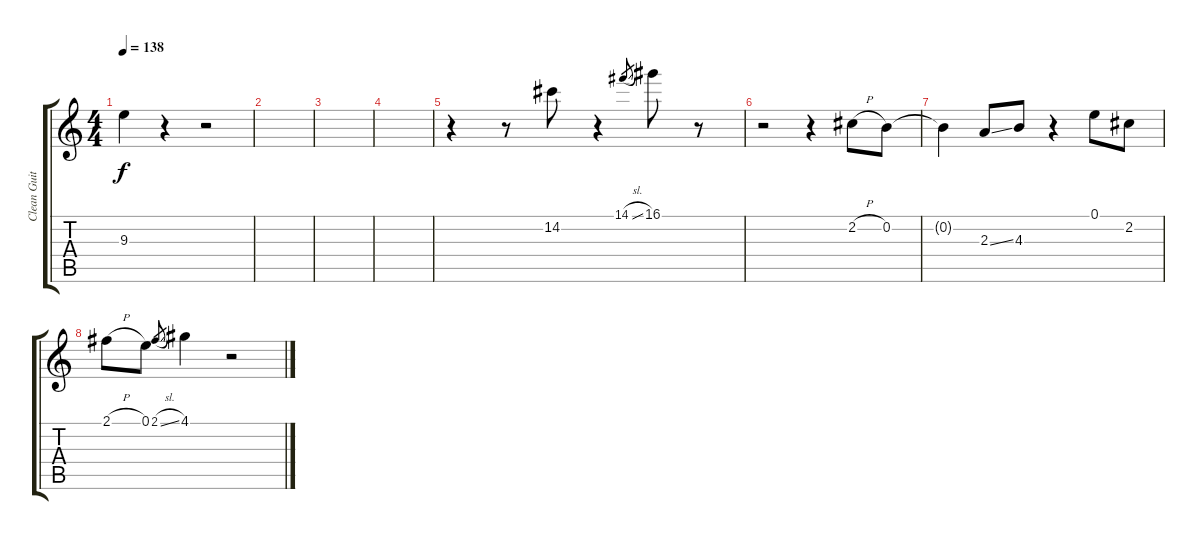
\track ("Clean Guitar w/ slide" "Clean Guit") {instrument electricguitarjazz}
\staff {score tabs}
\tuning (E4 B3 G3 D3 A2 E2) {hide}
\ts (4 4)
\tempo 138
\clef g2
\ks c
9.3.4{dy f} r.4 r.2 |
|
|
|
r.4 r.8 14.2.8 r.4 14.1{sl}.8{gr} 16.1.8 r.8 |
r.2 r.4 2.2{h}.8 0.2.8 |
0.2{t}.4 2.3{ss}.8 4.3.8 r.4 0.1.8 2.2.8 |
2.1{h}.8 0.1.8 2.1{sl}.8{gr} 4.1.4 r.2
